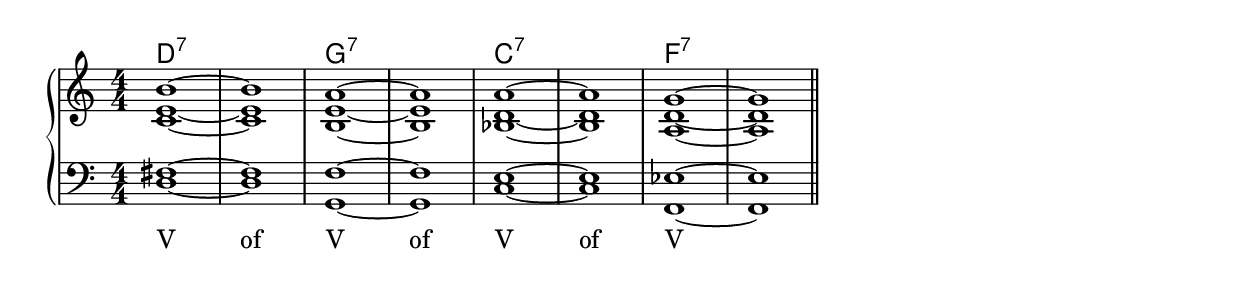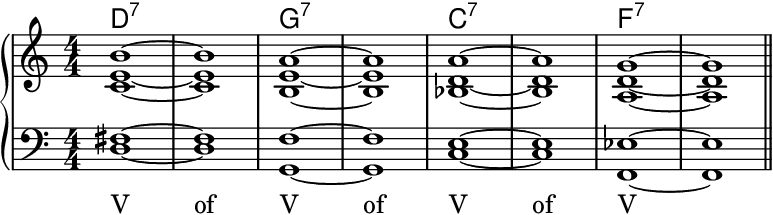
\version "2.24.4"
\language "english"
#(ly:set-option 'crop #t)
\include "include/alt.ly"
\score {
  \midi {
    \tempo 4=180
  }
  \layout {
    \context {
      \Score
      \omit BarNumber
    }
    indent = 0\mm
  }
  \new GrandStaff <<
    \chords {
      \set chordChanges = ##t % only show chords when they change
      \set noChordSymbol = ""
      \set minorChordModifier = \markup { "-" }
      \set midiMaximumVolume = #0 % prevent named chords sounding
      d1:7~ | d:7 | g:7~ | g:7 | c:7~ | c:7 | f:7~ | f:7 |
    }
    \new Staff {
      \key c \major
      \numericTimeSignature
      \time 4/4
      \clef treble {
        \relative {
          \skip \f % spacer to set voice volume
          <c'~ e~ b'~>1 |
          <c  e  b'> |
          <b~ e~ a~> |
          <b  e  a> |
          <bf~ d~ a'~> |
          <bf  d  a'> |
          <a~ d~ g~> |
          <a  d  g>
          \bar "||"
        }
      }
    }
    \new Staff {
      <<
        \clef bass {
          \relative {
            \skip \f % spacer to set voice volume
            <d~ fs~>1 |
            <d  fs> |
            <g,~ f'~> |
            <g   f'> |
            <c~ e~> |
            <c  e> |
            <f,~ ef'~> |
            <f  ef'> |
          }
        }
        \new Lyrics \lyricmode {
          "V"1 | "of"1 |
          "V"1 | "of"1 |
          "V"1 | "of"1 |
          "V"1
        }
      >>
    }
  >>
}
